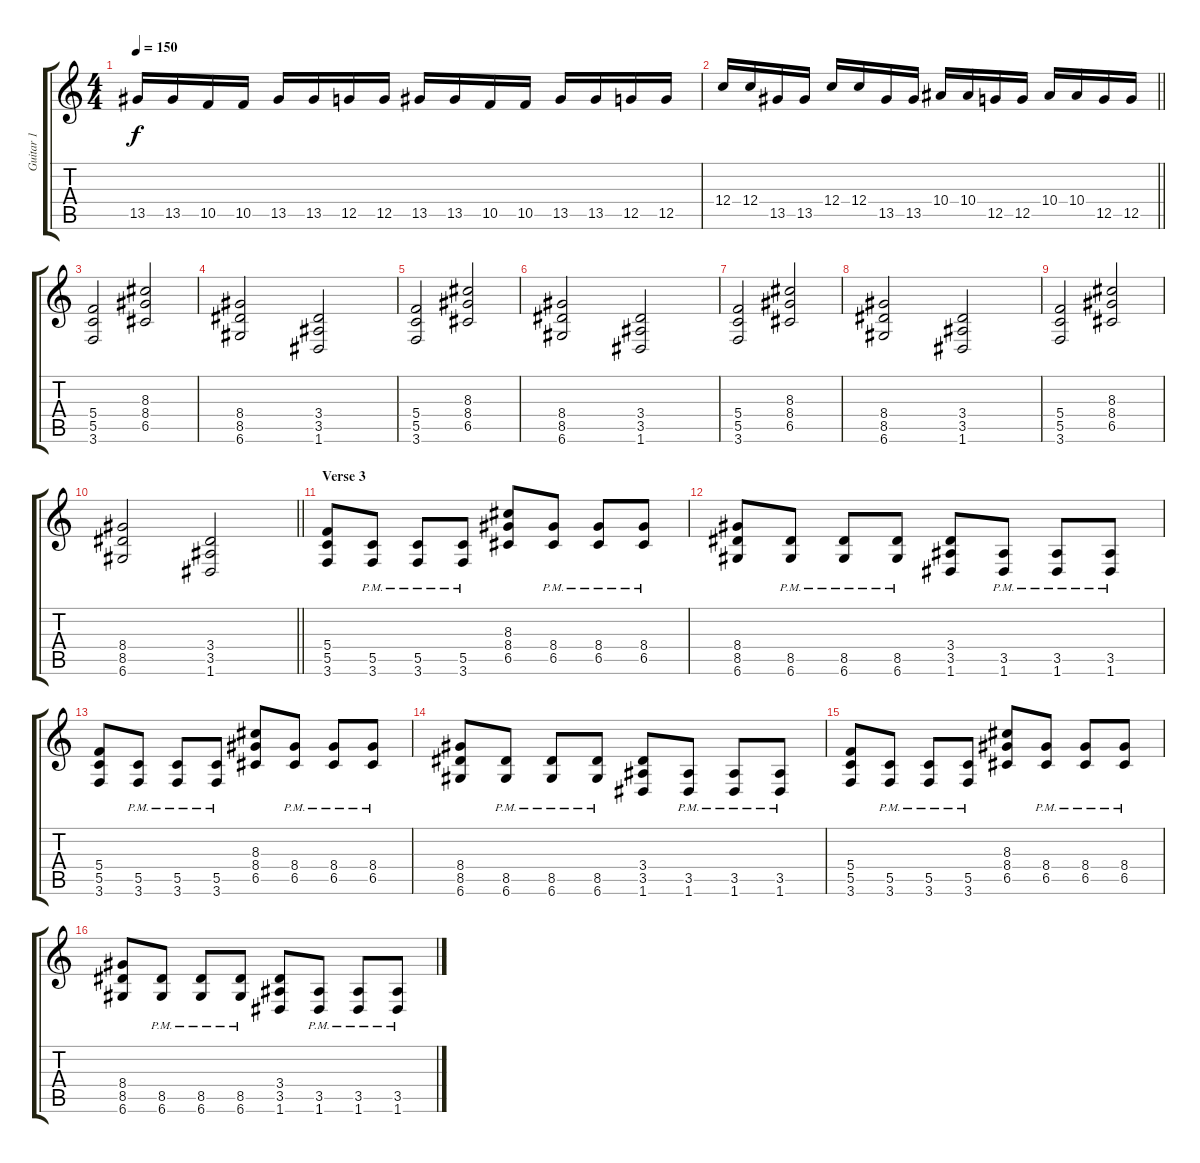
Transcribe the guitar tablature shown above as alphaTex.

\track ("Guitar 1" "Guitar 1") {instrument distortionguitar}
\staff {score tabs}
\tuning (D4 A3 F3 C3 G2 D2) {hide}
\ts (4 4)
\tempo 150
\clef g2
\ks c
13.5.16{dy f} 13.5.16 10.5.16 10.5.16 13.5.16 13.5.16 12.5.16 12.5.16 13.5.16 13.5.16 10.5.16 10.5.16 13.5.16 13.5.16 12.5.16 12.5.16 |
\barLineRight lightlight
12.4.16 12.4.16 13.5.16 13.5.16 12.4.16 12.4.16 13.5.16 13.5.16 10.4.16 10.4.16 12.5.16 12.5.16 10.4.16 10.4.16 12.5.16 12.5.16 |
\section ("" "")
(5.4 5.5 3.6).2 (8.3 8.4 6.5).2 |
(8.4 8.5 6.6).2 (3.4 3.5 1.6).2 |
(5.4 5.5 3.6).2 (8.3 8.4 6.5).2 |
(8.4 8.5 6.6).2 (3.4 3.5 1.6).2 |
(5.4 5.5 3.6).2 (8.3 8.4 6.5).2 |
(8.4 8.5 6.6).2 (3.4 3.5 1.6).2 |
(5.4 5.5 3.6).2 (8.3 8.4 6.5).2 |
\barLineRight lightlight
(8.4 8.5 6.6).2 (3.4 3.5 1.6).2 |
\section ("" "Verse 3")
(5.4 5.5 3.6).8 (5.5{pm} 3.6{pm}).8 (5.5{pm} 3.6{pm}).8 (5.5{pm} 3.6{pm}).8 (8.3 8.4 6.5).8 (8.4{pm} 6.5{pm}).8 (8.4{pm} 6.5{pm}).8 (8.4{pm} 6.5{pm}).8 |
(8.4 8.5 6.6).8 (8.5{pm} 6.6{pm}).8 (8.5{pm} 6.6{pm}).8 (8.5{pm} 6.6{pm}).8 (3.4 3.5 1.6).8 (3.5{pm} 1.6{pm}).8 (3.5{pm} 1.6{pm}).8 (3.5{pm} 1.6{pm}).8 |
(5.4 5.5 3.6).8 (5.5{pm} 3.6{pm}).8 (5.5{pm} 3.6{pm}).8 (5.5{pm} 3.6{pm}).8 (8.3 8.4 6.5).8 (8.4{pm} 6.5{pm}).8 (8.4{pm} 6.5{pm}).8 (8.4{pm} 6.5{pm}).8 |
(8.4 8.5 6.6).8 (8.5{pm} 6.6{pm}).8 (8.5{pm} 6.6{pm}).8 (8.5{pm} 6.6{pm}).8 (3.4 3.5 1.6).8 (3.5{pm} 1.6{pm}).8 (3.5{pm} 1.6{pm}).8 (3.5{pm} 1.6{pm}).8 |
(5.4 5.5 3.6).8 (5.5{pm} 3.6{pm}).8 (5.5{pm} 3.6{pm}).8 (5.5{pm} 3.6{pm}).8 (8.3 8.4 6.5).8 (8.4{pm} 6.5{pm}).8 (8.4{pm} 6.5{pm}).8 (8.4{pm} 6.5{pm}).8 |
(8.4 8.5 6.6).8 (8.5{pm} 6.6{pm}).8 (8.5{pm} 6.6{pm}).8 (8.5{pm} 6.6{pm}).8 (3.4 3.5 1.6).8 (3.5{pm} 1.6{pm}).8 (3.5{pm} 1.6{pm}).8 (3.5{pm} 1.6{pm}).8
